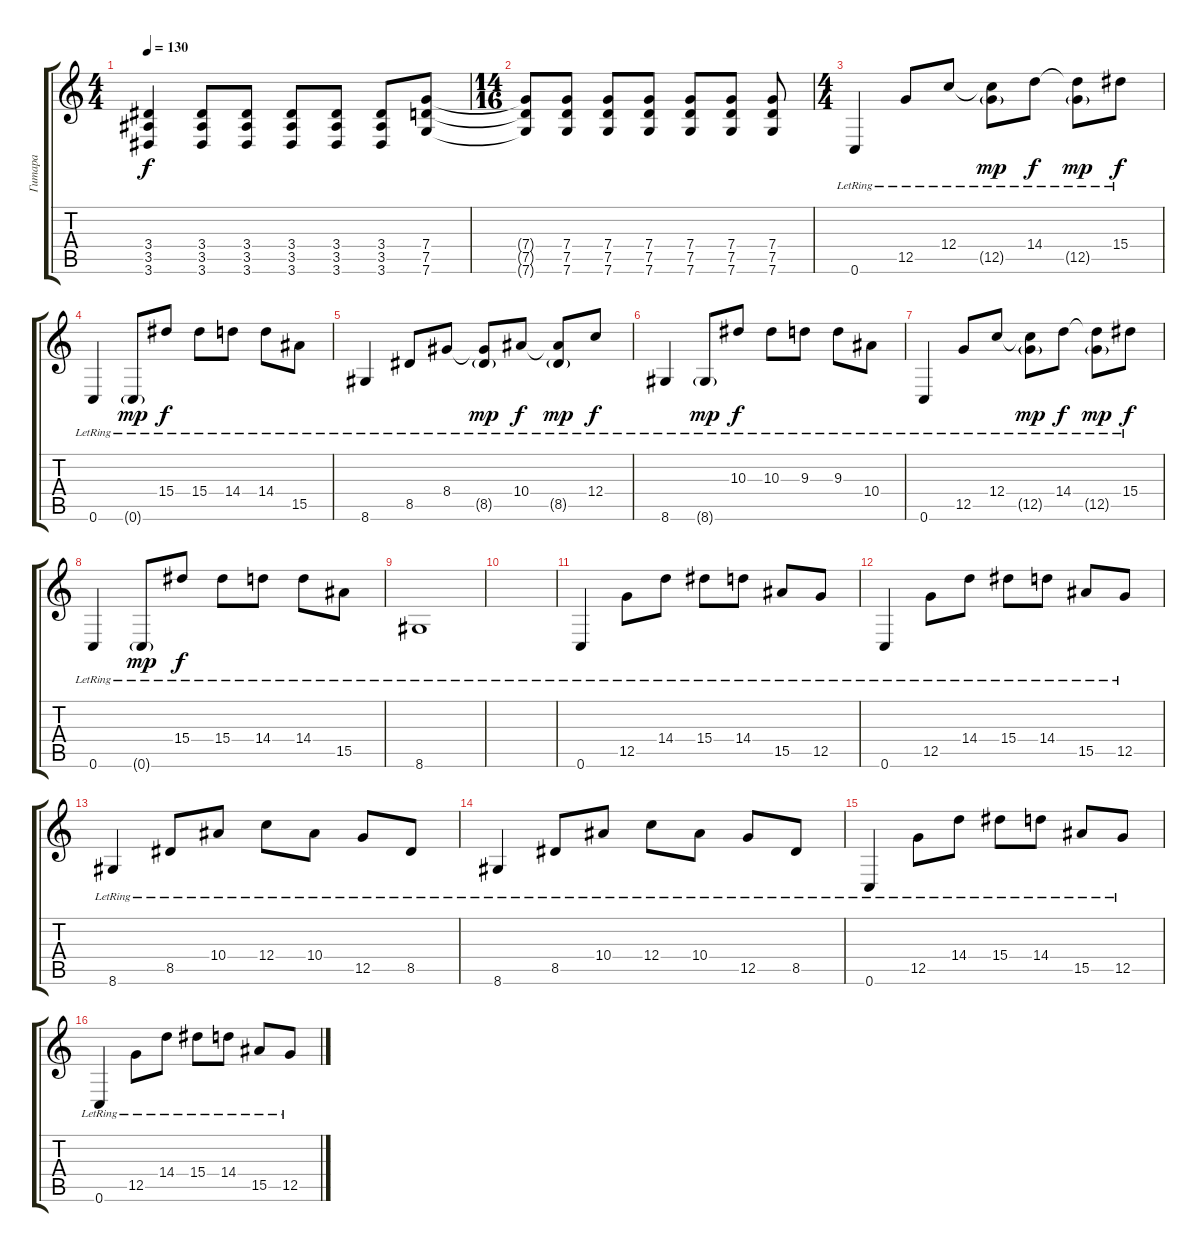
\track ("Гитара" "Гитара") {instrument electricguitarjazz}
\staff {score tabs}
\tuning (D4 A3 F3 C3 G2 C2) {hide}
\ts (4 4)
\tempo 130
\clef g2
\ks c
(3.4 3.5 3.6).4{dy f} (3.4 3.5 3.6).8 (3.4 3.5 3.6).8 (3.4 3.5 3.6).8 (3.4 3.5 3.6).8 (3.4 3.5 3.6).8 (7.4 7.5 7.6).8 |
\ts (14 16)
(7.4{t} 7.5{t} 7.6{t}).8 (7.4 7.5 7.6).8 (7.4 7.5 7.6).8 (7.4 7.5 7.6).8 (7.4 7.5 7.6).8 (7.4 7.5 7.6).8 (7.4 7.5 7.6).8 |
\ts (4 4)
0.6{lr}.4{instrument electricguitarjazz} 12.5{lr}.8 12.4{lr}.8 (12.4{t} 12.5{g lr}).8{dy mp} 14.4{lr}.8{dy f} (14.4{t} 12.5{g lr}).8{dy mp} 15.4{lr}.8{dy f} |
0.6{lr}.4 0.6{g lr}.8{dy mp} 15.4{lr}.8{dy f} 15.4{lr}.8 14.4{lr}.8 14.4{lr}.8 15.5{lr}.8 |
8.6{lr}.4 8.5{lr}.8 8.4{lr}.8 (8.4{t} 8.5{g lr}).8{dy mp} 10.4{lr}.8{dy f} (10.4{t} 8.5{g lr}).8{dy mp} 12.4{lr}.8{dy f} |
8.6{lr}.4 8.6{g lr}.8{dy mp} 10.3{lr}.8{dy f} 10.3{lr}.8 9.3{lr}.8 9.3{lr}.8 10.4{lr}.8 |
0.6{lr}.4 12.5{lr}.8 12.4{lr}.8 (12.4{t} 12.5{g lr}).8{dy mp} 14.4{lr}.8{dy f} (14.4{t} 12.5{g lr}).8{dy mp} 15.4{lr}.8{dy f} |
0.6{lr}.4 0.6{g lr}.8{dy mp} 15.4{lr}.8{dy f} 15.4{lr}.8 14.4{lr}.8 14.4{lr}.8 15.5{lr}.8 |
8.6{lr}.1 |
|
0.6{lr}.4 12.5{lr}.8 14.4{lr}.8 15.4{lr}.8 14.4{lr}.8 15.5{lr}.8 12.5{lr}.8 |
0.6{lr}.4 12.5{lr}.8 14.4{lr}.8 15.4{lr}.8 14.4{lr}.8 15.5{lr}.8 12.5{lr}.8 |
8.6{lr}.4 8.5{lr}.8 10.4{lr}.8 12.4{lr}.8 10.4{lr}.8 12.5{lr}.8 8.5{lr}.8 |
8.6{lr}.4 8.5{lr}.8 10.4{lr}.8 12.4{lr}.8 10.4{lr}.8 12.5{lr}.8 8.5{lr}.8 |
0.6{lr}.4 12.5{lr}.8 14.4{lr}.8 15.4{lr}.8 14.4{lr}.8 15.5{lr}.8 12.5{lr}.8 |
0.6{lr}.4 12.5{lr}.8 14.4{lr}.8 15.4{lr}.8 14.4{lr}.8 15.5{lr}.8 12.5{lr}.8
